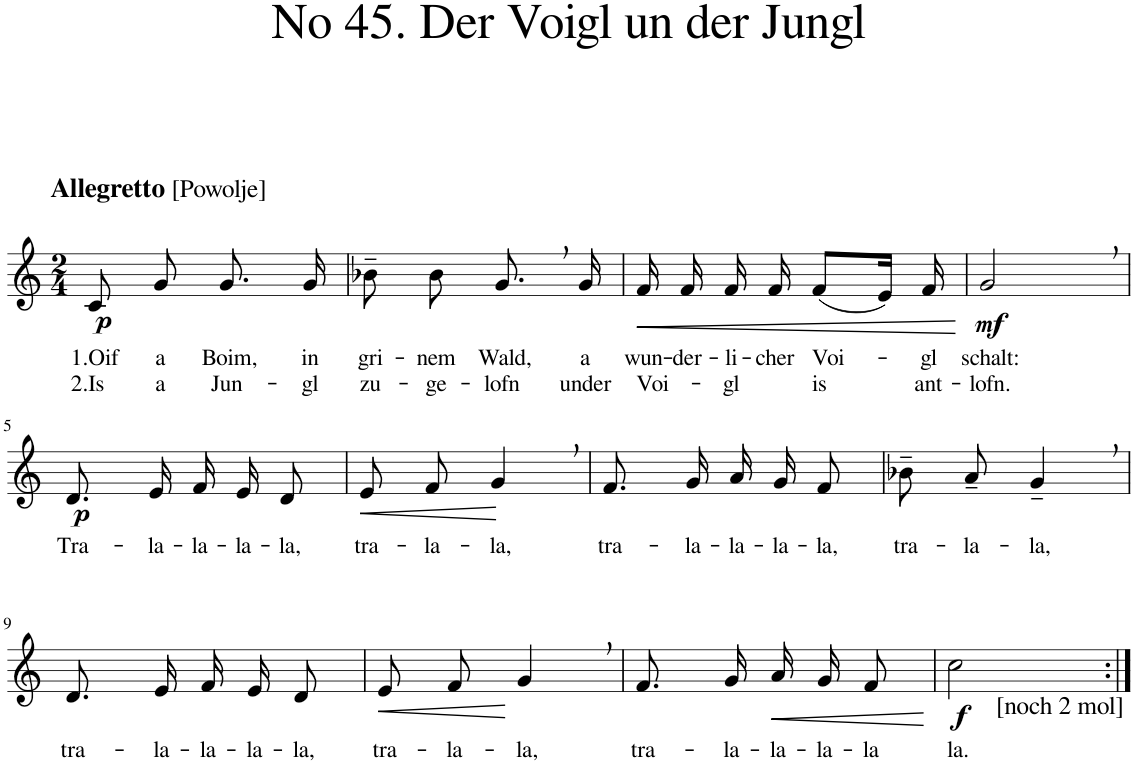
**kern	**text	**text	**dynam
*part1	*part1	*part1	*part1
*staff1	*staff1	*staff1	*staff1
*I"Klavier	*	*	*
*I'Klav.	*	*	*
*clefG2	*	*	*
*k[]	*	*	*
*M2/4	*	*	*
=1	=1	=1	=1
!LO:TX:a:B:t=Allegretto	!	!	!
!LO:TX:a:t=[Powolje]	!	!	!
!	!LO:LY:b	!LO:LY:b	!LO:DY:b
8c/	1.Oif	2.Is	p
!	!LO:LY:b	!LO:LY:b	!
8g/	a	a	.
!	!LO:LY:b	!LO:LY:b	!
8.g/	Boim,	Jun-	.
!	!LO:LY:b	!LO:LY:b	!
16g/	in	-gl	.
=2	=2	=2	=2
!	!LO:LY:b	!LO:LY:b	!
8b-X~\	gri-	zu-	.
!	!LO:LY:b	!LO:LY:b	!
8b-\	-nem	-ge-	.
!	!LO:LY:b	!LO:LY:b	!
8.g,/	Wald,	-lofn	.
!	!LO:LY:b	!LO:LY:b	!
16g/	a	under	.
=3	=3	=3	=3
!	!LO:LY:b	!LO:LY:b	!LO:HP:b
16f/	wun-	Voi-	<
!	!LO:LY:b	!	!
16f/	-der-	.	.
!	!LO:LY:b	!LO:LY:b	!
16f/	-li-	-gl	.
!	!LO:LY:b	!	!
16f/	-cher	.	.
!	!LO:LY:b	!LO:LY:b	!
(8f/L	Voi-	is	.
16e/JL)	.	.	.
!	!LO:LY:b	!LO:LY:b	!
16f/	-gl	ant-	.
.	.	.	[
=4	=4	=4	=4
!	!LO:LY:b	!LO:LY:b	!LO:DY:b
2g,/	schalt:	-lofn.	mf
!!LO:LB:g=z
=5	=5	=5	=5
!	!LO:LY:b	!	!LO:DY:b
8.d/	Tra-	.	p
!	!LO:LY:b	!	!
16e/	-la-	.	.
!	!LO:LY:b	!	!
16f/	-la-	.	.
!	!LO:LY:b	!	!
16e/	-la-	.	.
!	!LO:LY:b	!	!
8d/	-la,	.	.
=6	=6	=6	=6
!	!LO:LY:b	!	!LO:HP:b
8e/	tra-	.	<
!	!LO:LY:b	!	!
8f/	-la-	.	.
!	!LO:LY:b	!	!
4g,/	-la,	.	.
.	.	.	[
=7	=7	=7	=7
!	!LO:LY:b	!	!
8.f/	tra-	.	.
!	!LO:LY:b	!	!
16g/	-la-	.	.
!	!LO:LY:b	!	!
16a/	-la-	.	.
!	!LO:LY:b	!	!
16g/	-la-	.	.
!	!LO:LY:b	!	!
8f/	-la,	.	.
=8	=8	=8	=8
!	!LO:LY:b	!	!
8b-X~\	tra-	.	.
!	!LO:LY:b	!	!
8a~/	-la-	.	.
!	!LO:LY:b	!	!
4g~,/	-la,	.	.
!!LO:LB:g=z
=9	=9	=9	=9
!	!LO:LY:b	!	!
8.d/	tra-	.	.
!	!LO:LY:b	!	!
16e/	-la-	.	.
!	!LO:LY:b	!	!
16f/	-la-	.	.
!	!LO:LY:b	!	!
16e/	-la-	.	.
!	!LO:LY:b	!	!
8d/	-la,	.	.
=10	=10	=10	=10
!	!LO:LY:b	!	!LO:HP:b
8e/	tra-	.	<
!	!LO:LY:b	!	!
8f/	-la-	.	.
!	!LO:LY:b	!	!
4g,/	la,	.	.
.	.	.	[
=11	=11	=11	=11
!	!LO:LY:b	!	!
8.f/	tra-	.	.
!	!LO:LY:b	!	!
16g/	-la-	.	.
!	!LO:LY:b	!	!LO:HP:b
16a/	-la-	.	<
!	!LO:LY:b	!	!
16g/	-la-	.	.
!	!LO:LY:b	!	!
8f/	-la	.	.
.	.	.	[
=12	=12	=12	=12
!LO:TX:b:t=[noch 2 mol]	!	!	!
!	!LO:LY:b	!	!LO:DY:b
2cc\	la.	.	f
=:|!	=:|!	=:|!	=:|!
*-	*-	*-	*-
